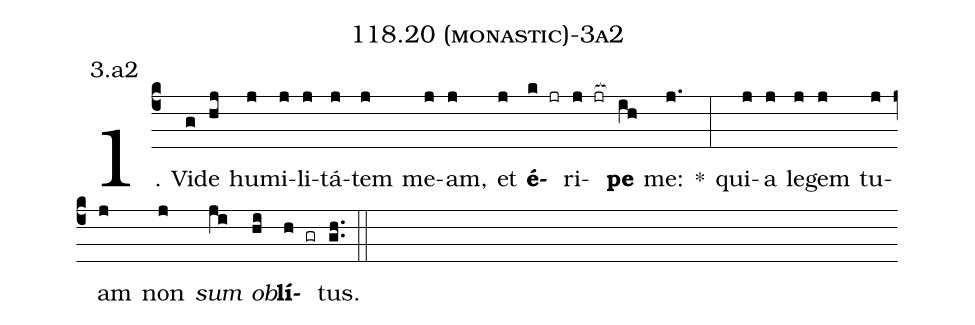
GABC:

name: 118.20 (monastic)-3a2;
annotation: 3.a2;
%%
(c4)1. Vi(g)de(hj) hu(j)mi(j)li(j)tá(j)tem(j) me(j)am,(j) et(j) <b>é</b>(k jr)ri(j jr[ocb:1{])<b>pe</b>(ih[ocb:0}]) me:(j.) *(:) qui(j)a(j) le(j)gem(j) tu(j)am(j) non(j) <i>sum</i>(ji) <i>ob</i>(hi)<b>lí</b>(h gr)tus.(gh..) (::)
